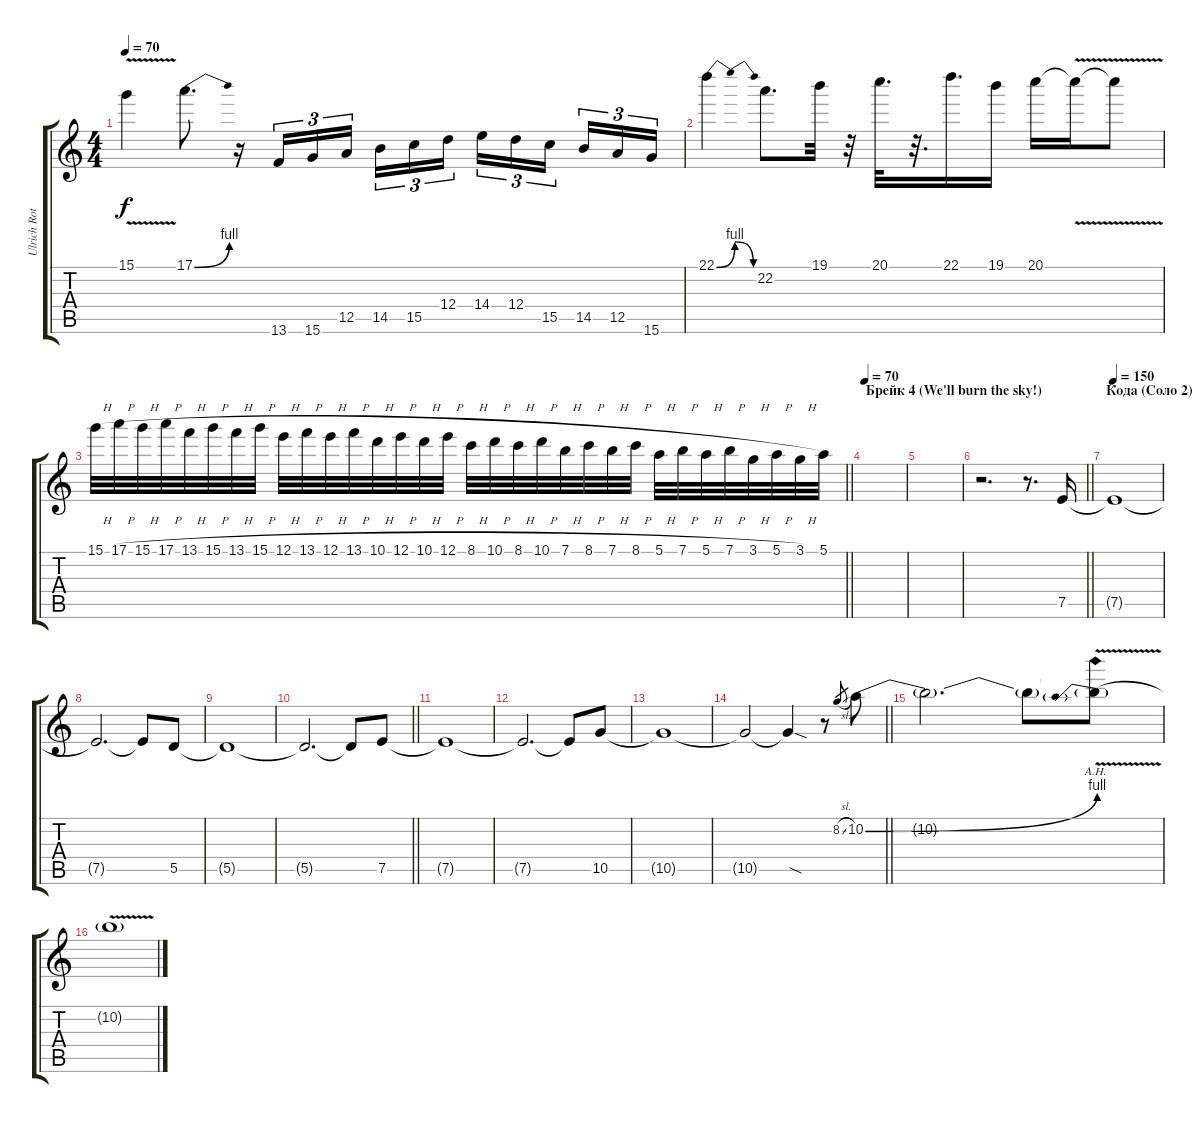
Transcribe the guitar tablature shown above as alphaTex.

\track ("Ulrich Roth" "Ulrich Rot") {instrument electricguitarclean}
\staff {score tabs}
\tuning (E4 B3 G3 D3 A2 E2) {hide}
\ts (4 4)
\tempo 70
\clef g2
\ks c
15.1{v}.4{dy f} 17.1{be (bend 0 0 60 4)}.8{d} r.16 13.6.16{tu (3 2)} 15.6.16{tu (3 2)} 12.5.16{tu (3 2) beam splitsecondary} 14.5.16{tu (3 2)} 15.5.16{tu (3 2)} 12.4.16{tu (3 2)} 14.4.16{tu (3 2)} 12.4.16{tu (3 2)} 15.5.16{tu (3 2) beam splitsecondary} 14.5.16{tu (3 2)} 12.5.16{tu (3 2)} 15.6.16{tu (3 2)} |
22.1{be (bendrelease 0 0 15 4 30 4 60 0)}.4 22.2.8{d} 19.1.32 r.32 20.1.32{d} r.32{d} 22.1.16{d} 19.1.16 20.1.16 20.1{v t}.16 20.1{t}.8 |
\barLineRight lightlight
15.1{h}.32{volume 1} 17.1{h}.32 15.1{h}.32 17.1{h}.32 13.1{h}.32 15.1{h}.32 13.1{h}.32 15.1{h}.32 12.1{h}.32 13.1{h}.32 12.1{h}.32 13.1{h}.32 10.1{h}.32 12.1{h}.32 10.1{h}.32 12.1{h}.32 8.1{h}.32 10.1{h}.32 8.1{h}.32 10.1{h}.32 7.1{h}.32 8.1{h}.32 7.1{h}.32 8.1{h}.32 5.1{h}.32 7.1{h}.32 5.1{h}.32 7.1{h}.32 3.1{h}.32 5.1{h}.32 3.1{h}.32 5.1.32 |
\section ("" "Брейк 4 (We'll burn the sky!)")
\tempo 70
|
|
\barLineRight lightlight
r.2{d volume 14} r.8{d} 7.5.16 |
\section ("" "Кода (Соло 2)")
\tempo 150
7.5{t}.1 |
7.5{t}.2{d} 7.5{t}.8 5.5.8 |
5.5{t}.1 |
\barLineRight lightlight
5.5{t}.2{d} 5.5{t}.8 7.5.8 |
7.5{t}.1 |
7.5{t}.2{d} 7.5{t}.8 10.5.8 |
10.5{t}.1 |
\barLineRight lightlight
10.5{t}.2 10.5{sod t}.4 r.8 8.2{sl}.8{gr} 10.2{be (bend 0 0 60 4)}.8 |
10.2{t}.2{d} 10.2{t}.8 10.2{be (prebend 0 4 60 4) ah 12 v t}.8 |
10.2{t}.1
